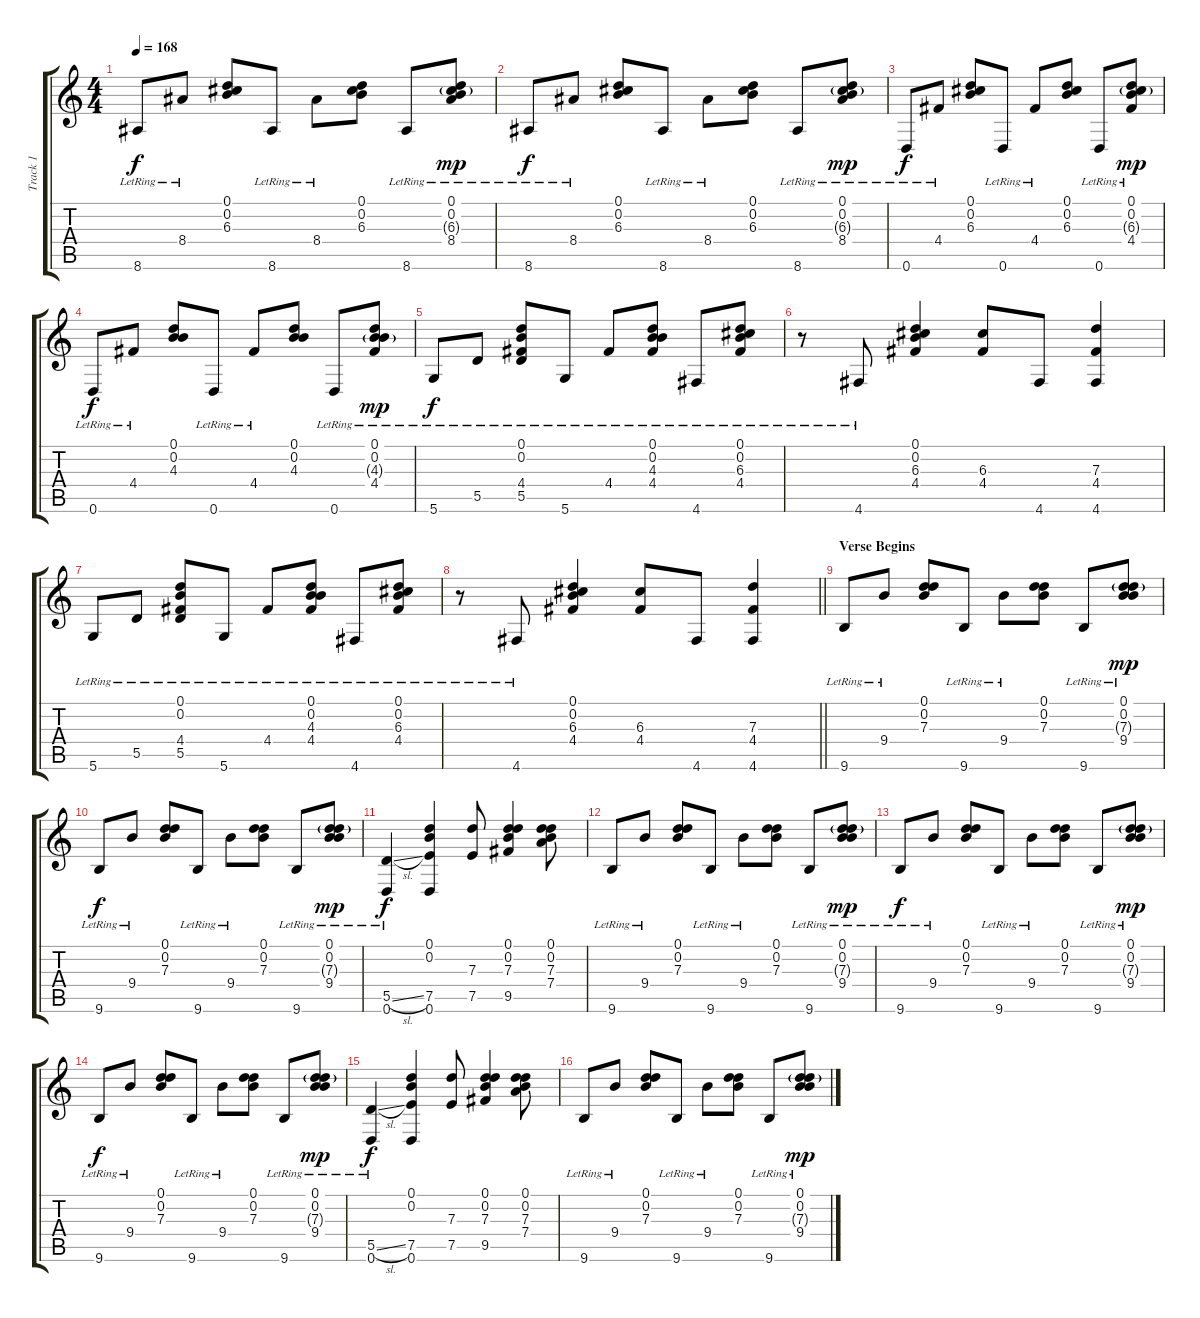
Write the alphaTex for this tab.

\track ("Track 1" "Track 1") {instrument acousticguitarsteel}
\staff {score tabs}
\tuning (D4 B3 G3 D3 A2 D2) {hide}
\ts (4 4)
\tempo 168
\clef g2
\ks c
8.6{lr}.8{dy f} 8.4{lr}.8 (0.1 0.2 6.3).8 8.6{lr}.8 8.4{lr}.8 (0.1 0.2 6.3).8 8.6{lr}.8 (0.1 0.2 6.3{g} 8.4{lr}).8{dy mp} |
8.6{lr}.8{dy f} 8.4{lr}.8 (0.1 0.2 6.3).8 8.6{lr}.8 8.4{lr}.8 (0.1 0.2 6.3).8 8.6{lr}.8 (0.1 0.2 6.3{g} 8.4{lr}).8{dy mp} |
0.6{lr}.8{dy f} 4.4{lr}.8 (0.1 0.2 6.3).8 0.6{lr}.8 4.4{lr}.8 (0.1 0.2 6.3).8 0.6{lr}.8 (0.1 0.2 6.3{g} 4.4{lr}).8{dy mp} |
0.6{lr}.8{dy f} 4.4{lr}.8 (0.1 0.2 4.3).8 0.6{lr}.8 4.4{lr}.8 (0.1 0.2 4.3).8 0.6{lr}.8 (0.1 0.2 4.3{g} 4.4{lr}).8{dy mp} |
5.6{lr}.8{dy f} 5.5{lr}.8 (0.1 0.2 4.4{lr} 5.5{lr}).8 5.6{lr}.8 4.4{lr}.8 (0.1 0.2 4.3 4.4{lr}).8 4.6{lr}.8 (0.1 0.2 6.3 4.4{lr}).8 |
r.8 4.6{lr}.8 (0.1 0.2 6.3 4.4).4 (6.3 4.4).8 4.6.8 (7.3 4.4 4.6).4 |
5.6{lr}.8 5.5{lr}.8 (0.1 0.2 4.4{lr} 5.5{lr}).8 5.6{lr}.8 4.4{lr}.8 (0.1 0.2 4.3 4.4{lr}).8 4.6{lr}.8 (0.1 0.2 6.3 4.4{lr}).8 |
\barLineRight lightlight
r.8 4.6{lr}.8 (0.1 0.2 6.3 4.4).4 (6.3 4.4).8 4.6.8 (7.3 4.4 4.6).4 |
\section ("" "Verse Begins")
9.6{lr}.8 9.4{lr}.8 (0.1 0.2 7.3).8 9.6{lr}.8 9.4{lr}.8 (0.1 0.2 7.3).8 9.6{lr}.8 (0.1 0.2 7.3{g} 9.4{lr}).8{dy mp} |
9.6{lr}.8{dy f} 9.4{lr}.8 (0.1 0.2 7.3).8 9.6{lr}.8 9.4{lr}.8 (0.1 0.2 7.3).8 9.6{lr}.8 (0.1 0.2 7.3{g} 9.4{lr}).8{dy mp} |
(5.5{sl} 0.6{lr}).4{dy f} (0.1 0.2 7.5 0.6).4 (7.3 7.5).8 (0.1 0.2 7.3 9.5).4 (0.1 0.2 7.3 7.4).8 |
9.6{lr}.8 9.4{lr}.8 (0.1 0.2 7.3).8 9.6{lr}.8 9.4{lr}.8 (0.1 0.2 7.3).8 9.6{lr}.8 (0.1 0.2 7.3{g} 9.4{lr}).8{dy mp} |
9.6{lr}.8{dy f} 9.4{lr}.8 (0.1 0.2 7.3).8 9.6{lr}.8 9.4{lr}.8 (0.1 0.2 7.3).8 9.6{lr}.8 (0.1 0.2 7.3{g} 9.4{lr}).8{dy mp} |
9.6{lr}.8{dy f} 9.4{lr}.8 (0.1 0.2 7.3).8 9.6{lr}.8 9.4{lr}.8 (0.1 0.2 7.3).8 9.6{lr}.8 (0.1 0.2 7.3{g} 9.4{lr}).8{dy mp} |
(5.5{sl} 0.6{lr}).4{dy f} (0.1 0.2 7.5 0.6).4 (7.3 7.5).8 (0.1 0.2 7.3 9.5).4 (0.1 0.2 7.3 7.4).8 |
9.6{lr}.8 9.4{lr}.8 (0.1 0.2 7.3).8 9.6{lr}.8 9.4{lr}.8 (0.1 0.2 7.3).8 9.6{lr}.8 (0.1 0.2 7.3{g} 9.4{lr}).8{dy mp}
